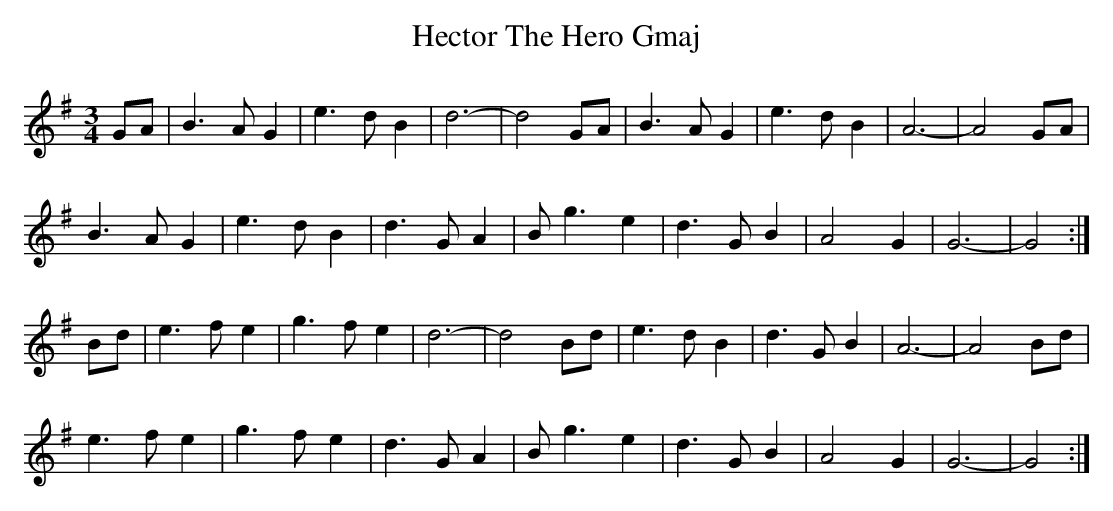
X:1
T: Hector The Hero Gmaj
M: 3/4
L: 1/8
K: Gmaj
GA|B3 AG2|e3 dB2|d6-|d4 GA|B3 AG2|e3 dB2|A6-|A4 GA|
B3 AG2|e3 dB2|d3 GA2|B g3 e2|d3 GB2|A4 G2|G6-|G4:|
Bd|e3 fe2|g3 fe2|d6-|d4 Bd|e3 dB2|d3 GB2|A6-|A4 Bd|
e3 fe2|g3 fe2|d3 GA2|B g3 e2|d3 GB2|A4 G2|G6-|G4:|



X
